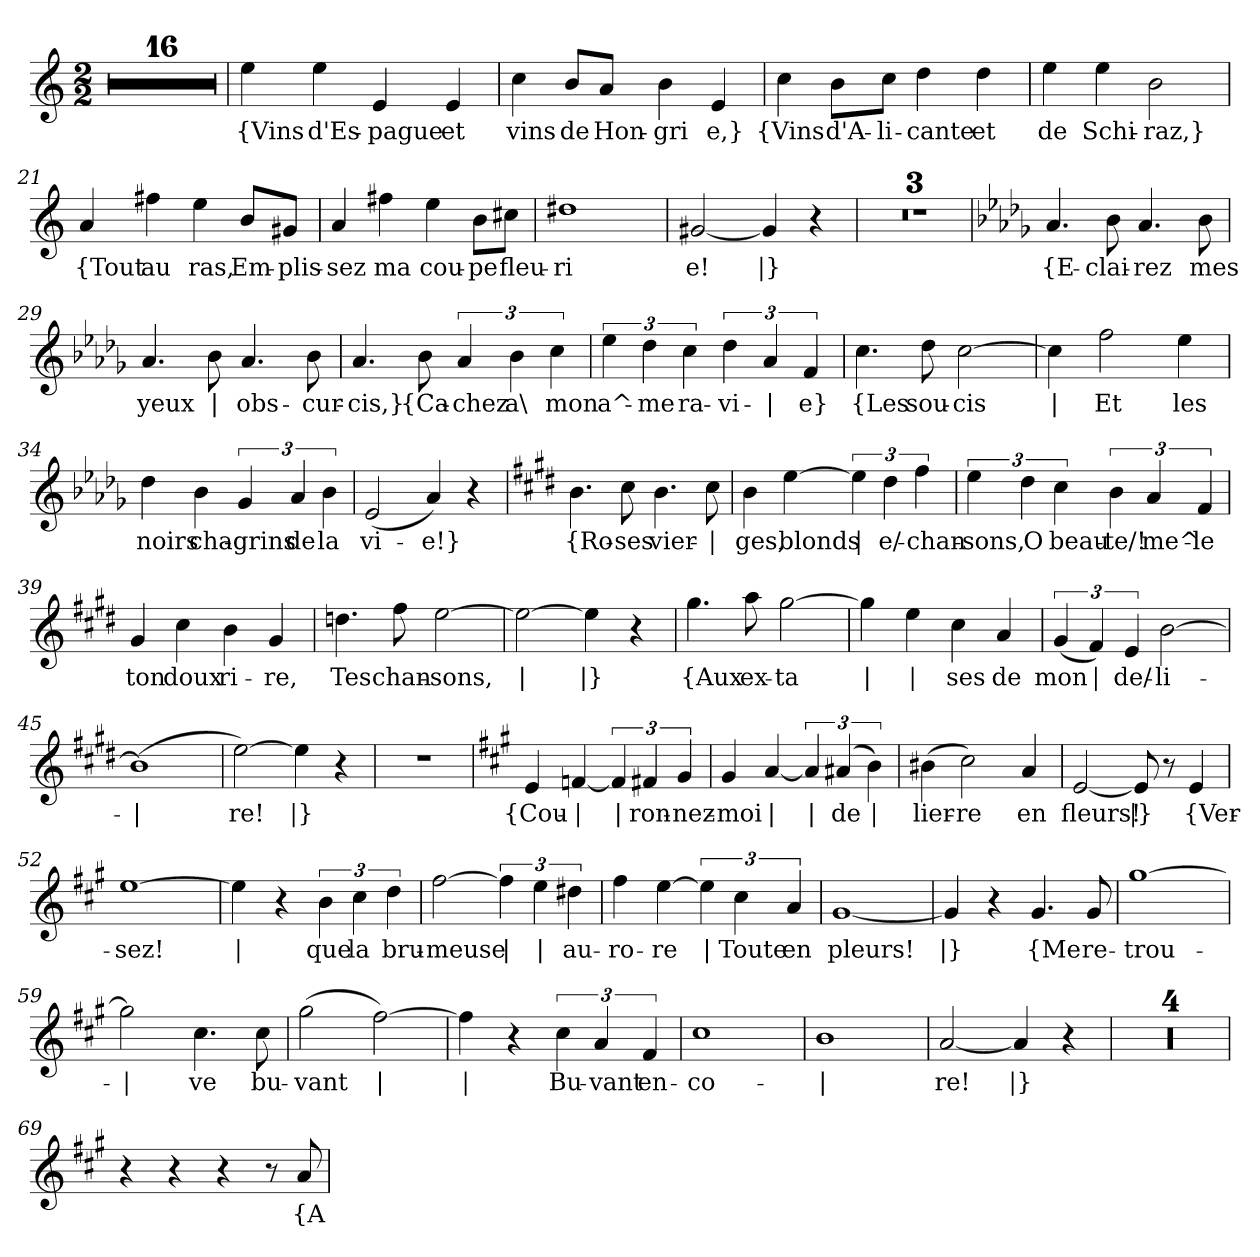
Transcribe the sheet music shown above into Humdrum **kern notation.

**kern	**text
*part1	*part1
*staff1	*staff1
*clefG2	*
*k[]	*
*M2/2	*
=1	=1
1r	.
=2	=2
1r	.
=3	=3
1r	.
=4	=4
1r	.
=5	=5
1r	.
=6	=6
1r	.
=7	=7
1r	.
=8	=8
1r	.
=9	=9
1r	.
=10	=10
1r	.
=11	=11
1r	.
=12	=12
1r	.
=13	=13
1r	.
=14	=14
1r	.
=15	=15
1r	.
=16	=16
1r	.
=17	=17
4ee	{Vins
4ee	d'Es-
4e	-pague
4e	et
=18	=18
4cc	vins
8b/L	de
8a/J	Hon-
4b	gri
4e	-e,}
=19	=19
4cc	{Vins
8b\L	d'A-
8cc\J	-li-
4dd	-cante
4dd	et
=20	=20
4ee	de
4ee	Schi-
2b	-raz,}
=21	=21
4a	{Tout
4ff#X	au
4ee	ras,
8b/L	Em-
8g#X/J	-plis-
=22	=22
4a	-sez
4ff#X	ma
4ee	cou-
8b\L	-pe
8cc#X\J	fleu-
=23	=23
1dd#X	ri
=24	=24
[2g#X	-e!
4g#]	|}
4r	.
=25	=25
1r	.
=26	=26
1r	.
=27	=27
1r	.
=28	=28
*k[b-e-a-d-g-]	*
4.a-	{E-
8b-	-clai-
4.a-	-rez
8b-	mes
=29	=29
4.a-	yeux
8b-	|
4.a-	obs-
8b-	-cur-
=30	=30
4.a-	-cis,}
8b-	{Ca-
6a-	-chez
6b-	a\
6cc	mon
=31	=31
6ee-	a^-
6dd-	-me
6cc	ra-
6dd-	-vi-
6a-	|
6f	-e}
=32	=32
4.cc	{Les
8dd-	sou-
[2cc	-cis
=33	=33
4cc]	|
2ff	Et
4ee-	les
=34	=34
4dd-	noirs
4b-	cha-
6g-	-grins
6a-	de
6b-	la
=35	=35
(2e-	vi-
4a-)	-e!}
4r	.
=36	=36
*k[f#c#g#d#]	*
4.b	{Ro-
8cc#	-ses
4.b	vier-
8cc#	|
=37	=37
4b	-ges,
[4ee	blonds
6ee]	|
6dd#	e/-
6ff#	-chan-
=38	=38
6ee	-sons,
6dd#	O
6cc#	beau-
6b	-te/!
6a	me^-
6f#	-le
=39	=39
4g#	ton
4cc#	doux
4b	ri-
4g#	-re,
=40	=40
4.ddn	Tes
8ff#	chan-
[2ee	-sons,
=41	=41
2ee_	|
4ee]	|}
4r	.
=42	=42
4.gg#	{Aux
8aa	ex-
[2gg#	-ta
=43	=43
4gg#]	|
4ee	|
4cc#	ses
4a	de
=44	=44
(6g#	mon
6f#)	|
6e	de/-
[2b	-li-
=45	=45
(1b]	|
=46	=46
[2ee)	-re!
4ee]	|}
4r	.
=47	=47
1r	.
=48	=48
*k[f#c#g#]	*
4e	{Cou-
[4fn	|
6f]	|
6f#X	ron-
6g#	-nez-
=49	=49
4g#	-moi
[4a	|
6a]	|
(6a#X	de
6b)	|
=50	=50
(4b#X	lier-
2cc#)	-re
4a	en
=51	=51
[2e	fleurs!
8e]	|}
8r	.
4e	{Ver-
=52	=52
[1ee	-sez!
=53	=53
4ee]	|
4r	.
6b	que
6cc#	la
6dd	bru-
=54	=54
[2ff#	-meuse
6ff#]	|
6ee	|
6dd#X	au-
=55	=55
4ff#	-ro-
[4ee	-re
6ee]	|
6cc#	Toute
6a	en
=56	=56
[1g#	pleurs!
=57	=57
4g#]	|}
4r	.
4.g#	{Me
8g#	re-
=58	=58
[1gg#	-trou-
=59	=59
2gg#]	|
4.cc#	-ve
8cc#	bu-
=60	=60
(2gg#	-vant
[2ff#)	|
=61	=61
4ff#]	|
4r	.
6cc#	Bu-
6a	-vant
6f#	en-
=62	=62
1cc#	-co-
=63	=63
1b	|
=64	=64
[2a	-re!
4a]	|}
4r	.
=65	=65
1r	.
=66	=66
1r	.
=67	=67
1r	.
=68	=68
1r	.
=69	=69
4r	.
4r	.
4r	.
8r	.
8a	{A-
=	=
*-	*-
